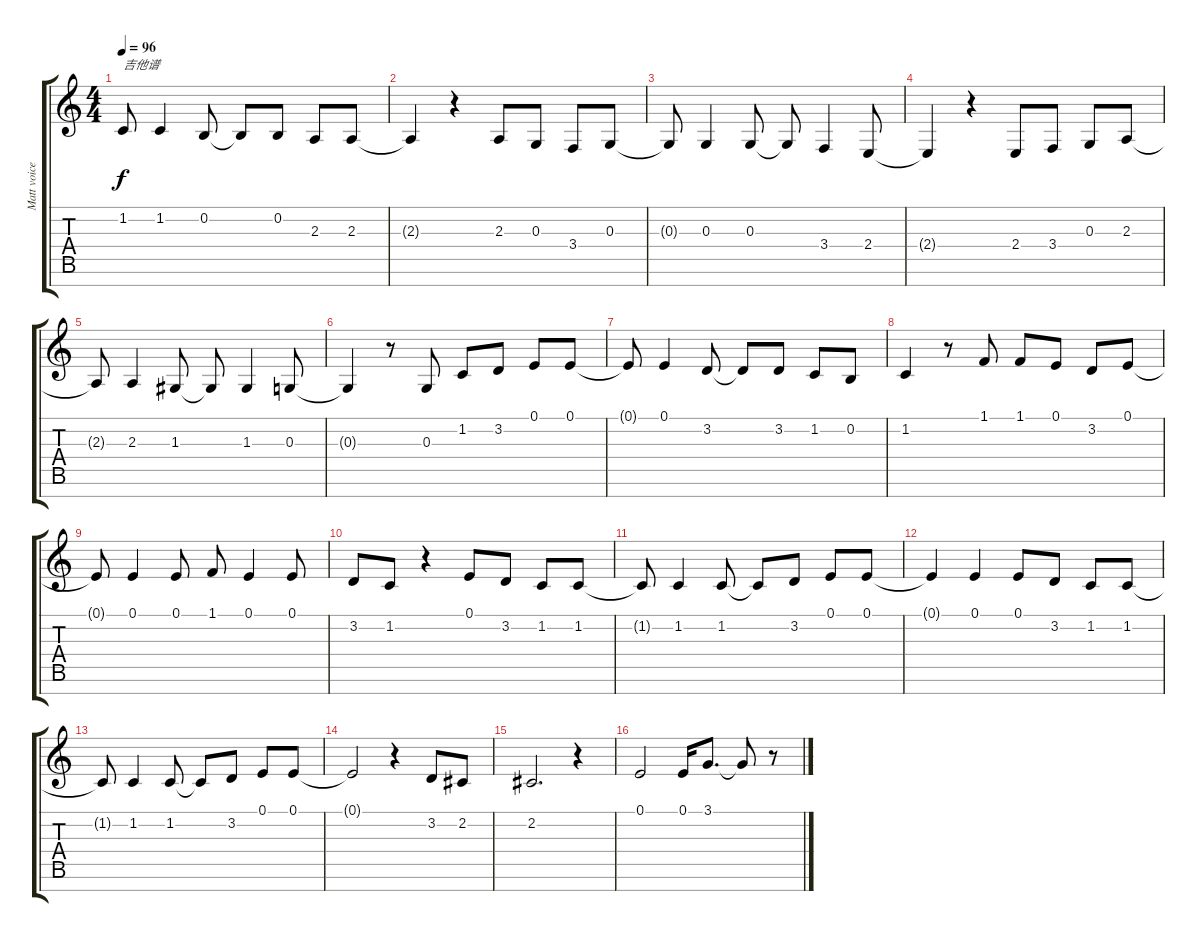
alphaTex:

\track ("Matt voice" "Matt voice") {instrument violin}
\staff {score tabs}
\tuning (E4 B3 G3 D3 A2 E2 B1) {hide}
\ts (4 4)
\tempo 96
\clef g2
\ks c
1.2{t}.8{txt "吉他谱" dy f} 1.2.4 0.2.8 0.2{t}.8 0.2.8 2.3.8 2.3.8 |
2.3{t}.4 r.4 2.3.8 0.3.8 3.4.8 0.3.8 |
0.3{t}.8 0.3.4 0.3.8 0.3{t}.8 3.4.4 2.4.8 |
2.4{t}.4 r.4 2.4.8 3.4.8 0.3.8 2.3.8 |
2.3{t}.8 2.3.4 1.3.8 1.3{t}.8 1.3.4 0.3.8 |
0.3{t}.4 r.8 0.3.8 1.2.8 3.2.8 0.1.8 0.1.8 |
0.1{t}.8 0.1.4 3.2.8 3.2{t}.8 3.2.8 1.2.8 0.2.8 |
1.2.4 r.8 1.1.8 1.1.8 0.1.8 3.2.8 0.1.8 |
0.1{t}.8 0.1.4 0.1.8 1.1.8 0.1.4 0.1.8 |
3.2.8 1.2.8 r.4 0.1.8 3.2.8 1.2.8 1.2.8 |
1.2{t}.8 1.2.4 1.2.8 1.2{t}.8 3.2.8 0.1.8 0.1.8 |
0.1{t}.4 0.1.4 0.1.8 3.2.8 1.2.8 1.2.8 |
1.2{t}.8 1.2.4 1.2.8 1.2{t}.8 3.2.8 0.1.8 0.1.8 |
0.1{t}.2 r.4 3.2.8 2.2.8 |
2.2.2{d} r.4 |
0.1.2 0.1.16 3.1.8{d} 3.1{t}.8 r.8
